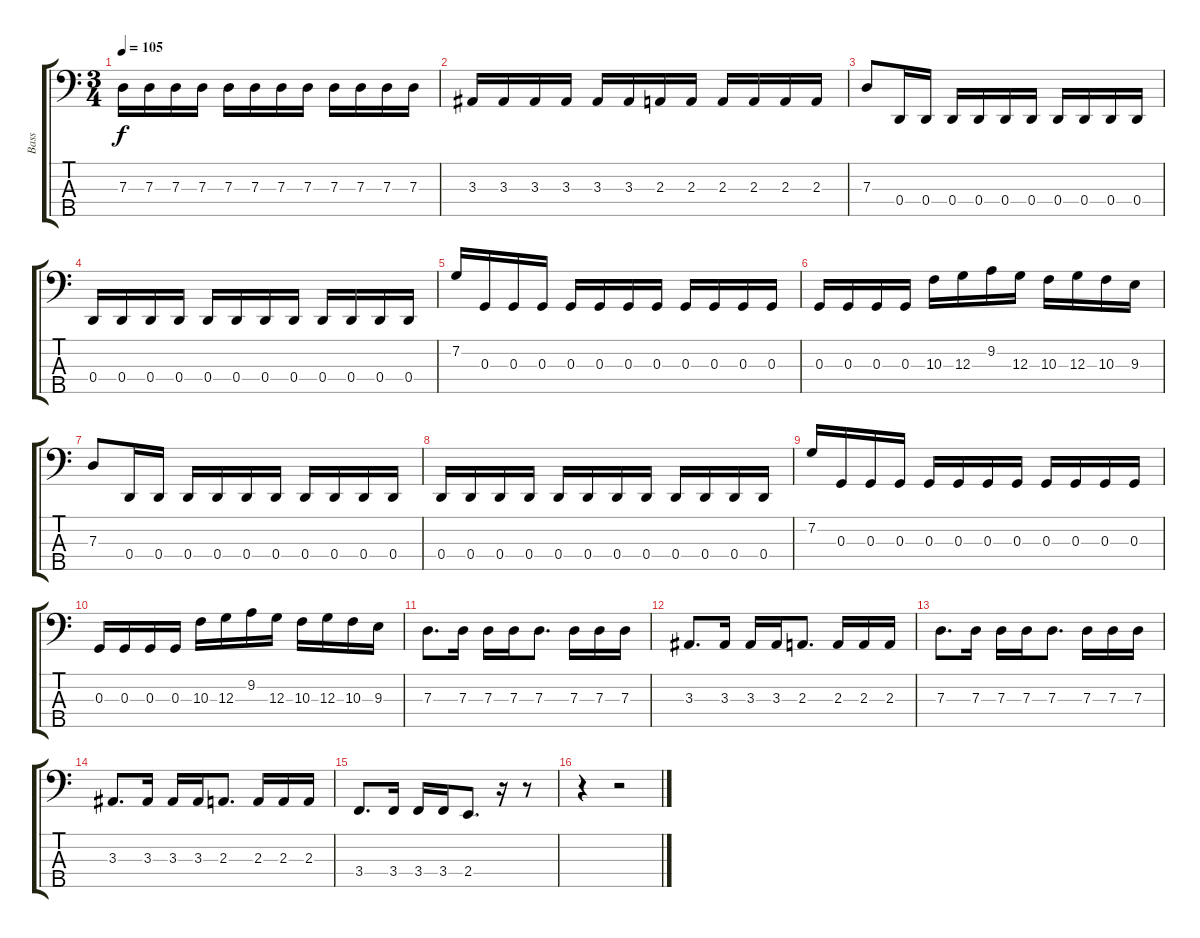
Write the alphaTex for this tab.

\track ("Bass" "Bass") {instrument electricbassfinger}
\staff {score tabs}
\tuning (F2 C2 G1 D1 A0) {hide}
\ts (3 4)
\tempo 105
\clef f4
\ks c
7.3.16{dy f} 7.3.16 7.3.16 7.3.16 7.3.16 7.3.16 7.3.16 7.3.16 7.3.16 7.3.16 7.3.16 7.3.16 |
3.3.16 3.3.16 3.3.16 3.3.16 3.3.16 3.3.16 2.3.16 2.3.16 2.3.16 2.3.16 2.3.16 2.3.16 |
7.3.8 0.4.16 0.4.16 0.4.16 0.4.16 0.4.16 0.4.16 0.4.16 0.4.16 0.4.16 0.4.16 |
0.4.16 0.4.16 0.4.16 0.4.16 0.4.16 0.4.16 0.4.16 0.4.16 0.4.16 0.4.16 0.4.16 0.4.16 |
7.2.16 0.3.16 0.3.16 0.3.16 0.3.16 0.3.16 0.3.16 0.3.16 0.3.16 0.3.16 0.3.16 0.3.16 |
0.3.16 0.3.16 0.3.16 0.3.16 10.3.16 12.3.16 9.2.16 12.3.16 10.3.16 12.3.16 10.3.16 9.3.16 |
7.3.8 0.4.16 0.4.16 0.4.16 0.4.16 0.4.16 0.4.16 0.4.16 0.4.16 0.4.16 0.4.16 |
0.4.16 0.4.16 0.4.16 0.4.16 0.4.16 0.4.16 0.4.16 0.4.16 0.4.16 0.4.16 0.4.16 0.4.16 |
7.2.16 0.3.16 0.3.16 0.3.16 0.3.16 0.3.16 0.3.16 0.3.16 0.3.16 0.3.16 0.3.16 0.3.16 |
0.3.16 0.3.16 0.3.16 0.3.16 10.3.16 12.3.16 9.2.16 12.3.16 10.3.16 12.3.16 10.3.16 9.3.16 |
7.3.8{d} 7.3.16 7.3.16 7.3.16 7.3.8{d} 7.3.16 7.3.16 7.3.16 |
3.3.8{d} 3.3.16 3.3.16 3.3.16 2.3.8{d} 2.3.16 2.3.16 2.3.16 |
7.3.8{d} 7.3.16 7.3.16 7.3.16 7.3.8{d} 7.3.16 7.3.16 7.3.16 |
3.3.8{d} 3.3.16 3.3.16 3.3.16 2.3.8{d} 2.3.16 2.3.16 2.3.16 |
3.4.8{d} 3.4.16 3.4.16 3.4.16 2.4.8{d} r.16 r.8 |
r.4 r.2
